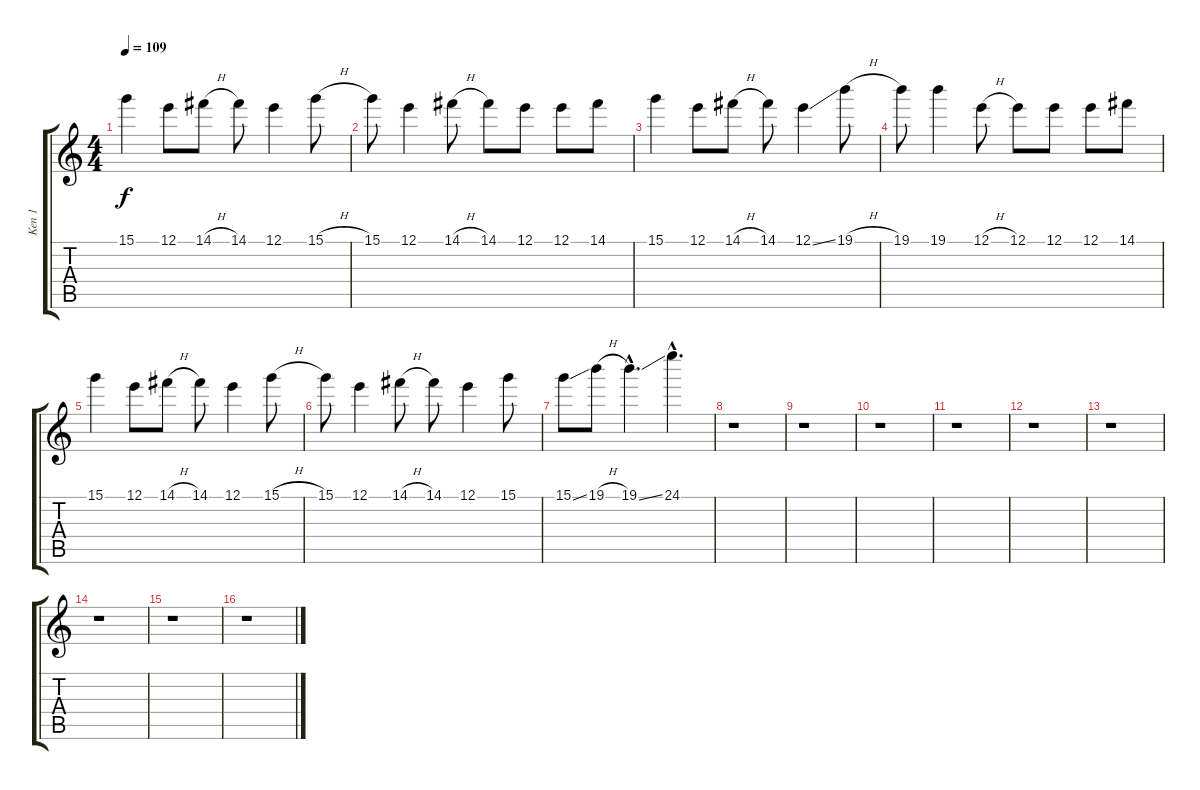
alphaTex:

\track ("Ken 1" "Ken 1") {instrument distortionguitar}
\staff {score tabs}
\tuning (E4 B3 G3 D3 A2 E2) {hide}
\ts (4 4)
\tempo 109
\clef g2
\ks c
15.1.4{dy f} 12.1.8 14.1{h}.8 14.1.8 12.1.4 15.1{h}.8 |
15.1.8 12.1.4 14.1{h}.8 14.1.8 12.1.8 12.1.8 14.1.8 |
15.1.4 12.1.8 14.1{h}.8 14.1.8 12.1{ss}.4 19.1{h}.8 |
19.1.8 19.1.4 12.1{h}.8 12.1.8 12.1.8 12.1.8 14.1.8 |
15.1.4 12.1.8 14.1{h}.8 14.1.8 12.1.4 15.1{h}.8 |
15.1.8 12.1.4 14.1{h}.8 14.1.8 12.1.4 15.1.8 |
15.1{ss}.8 19.1{h}.8 19.1{ss hac}.4{d} 24.1{hac}.4{d} |
r.1 |
r.1 |
r.1 |
r.1 |
r.1 |
r.1 |
r.1 |
r.1 |
r.1
